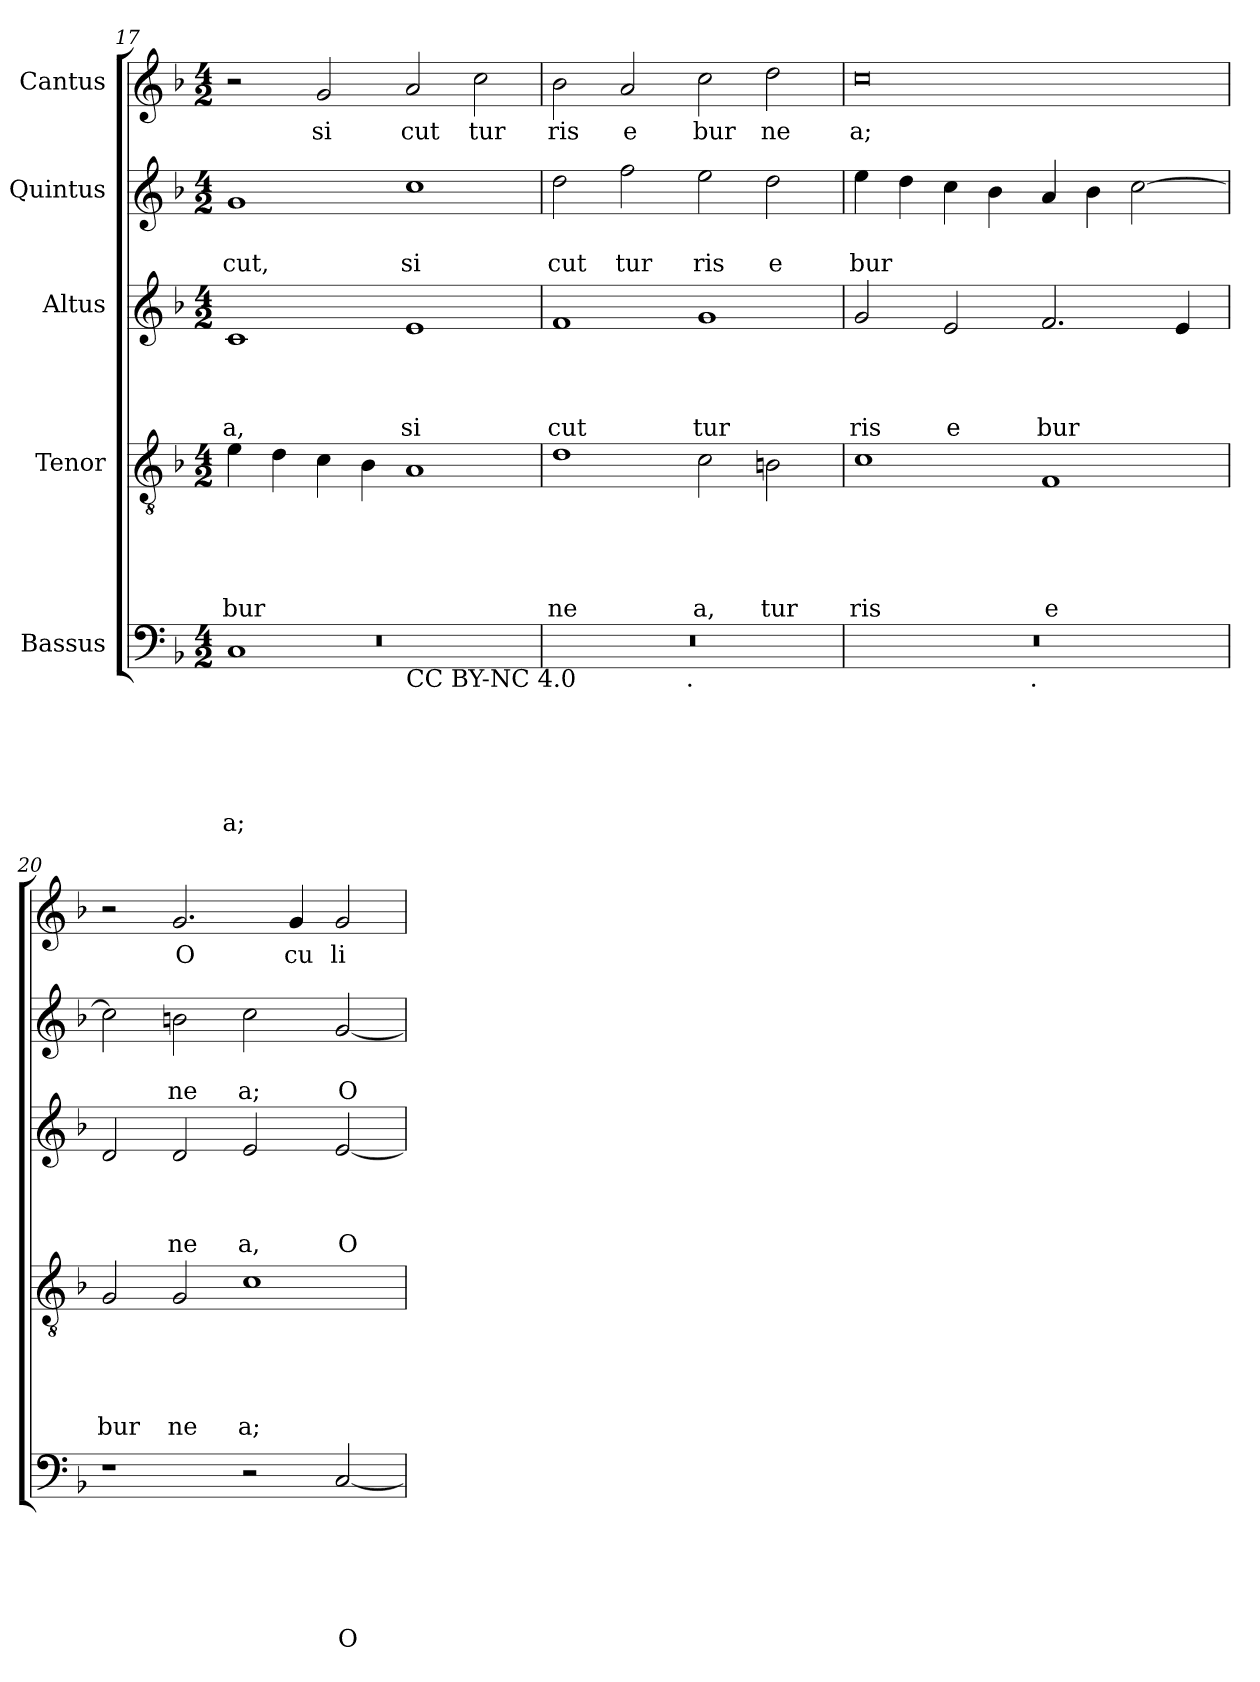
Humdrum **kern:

**kern	**text	**text	**text	**text	**text	**text	**kern	**text	**text	**text	**text	**text	**kern	**text	**text	**text	**text	**kern	**text	**text	**kern	**text
*part5	*part5	*part5	*part5	*part5	*part5	*part5	*part4	*part4	*part4	*part4	*part4	*part4	*part3	*part3	*part3	*part3	*part3	*part2	*part2	*part2	*part1	*part1
*staff5	*staff5	*staff5	*staff5	*staff5	*staff5	*staff5	*staff4	*staff4	*staff4	*staff4	*staff4	*staff4	*staff3	*staff3	*staff3	*staff3	*staff3	*staff2	*staff2	*staff2	*staff1	*staff1
*I"Bassus	*	*	*	*	*	*	*I"Tenor	*	*	*	*	*	*I"Altus	*	*	*	*	*I"Quintus	*	*	*I"Cantus	*
*clefF4	*	*	*	*	*	*	*clefGv2	*	*	*	*	*	*clefG2	*	*	*	*	*clefG2	*	*	*clefG2	*
*k[b-]	*	*	*	*	*	*	*k[b-]	*	*	*	*	*	*k[b-]	*	*	*	*	*k[b-]	*	*	*k[b-]	*
*F:	*	*	*	*	*	*	*F:	*	*	*	*	*	*F:	*	*	*	*	*F:	*	*	*F:	*
*M4/2	*	*	*	*	*	*	*M4/2	*	*	*	*	*	*M4/2	*	*	*	*	*M4/2	*	*	*M4/2	*
=17	=17	=17	=17	=17	=17	=17	=17	=17	=17	=17	=17	=17	=17	=17	=17	=17	=17	=17	=17	=17	=17	=17
*^	*	*	*	*	*	*	*	*	*	*	*	*	*	*	*	*	*	*	*	*	*	*
*	*^	*	*	*	*	*	*	*	*	*	*	*	*	*	*	*	*	*	*	*	*	*	*
!	!	!LO:N:vis=1	!	!	!	!	!	!LO:LY:b	!	!	!	!	!	!LO:LY:b	!	!	!	!	!LO:LY:b	!	!	!LO:LY:b	!	!
0ryy	1C	0r	.	.	.	.	.	-a;	4e\	.	.	.	.	bur	1c	.	.	.	a,	1g	.	cut,	2r	.
.	.	.	.	.	.	.	.	.	4d\	.	.	.	.	.	.	.	.	.	.	.	.	.	.	.
!	!	!	!	!	!	!	!	!	!	!	!	!	!	!	!	!	!	!	!	!	!	!	!	!LO:LY:b
.	.	.	.	.	.	.	.	.	4c\	.	.	.	.	.	.	.	.	.	.	.	.	.	2g/	si
.	.	.	.	.	.	.	.	.	4B-\	.	.	.	.	.	.	.	.	.	.	.	.	.	.	.
!	!LO:TX:b:t=CC BY-NC 4.0	!	!	!	!	!	!	!	!	!	!	!	!	!	!	!	!	!	!	!	!	!	!	!
!	!	!	!	!	!	!	!	!	!	!	!	!	!	!	!	!	!	!	!LO:LY:b	!	!	!LO:LY:b	!	!LO:LY:b
.	1ryy	.	.	.	.	.	.	.	1A	.	.	.	.	.	1e	.	.	.	si	1cc	.	si	2a/	cut
!	!	!	!	!	!	!	!	!	!	!	!	!	!	!	!	!	!	!	!	!	!	!	!	!LO:LY:b
.	.	.	.	.	.	.	.	.	.	.	.	.	.	.	.	.	.	.	.	.	.	.	2cc\	tur
*v	*v	*v	*	*	*	*	*	*	*	*	*	*	*	*	*	*	*	*	*	*	*	*	*	*
=18	=18	=18	=18	=18	=18	=18	=18	=18	=18	=18	=18	=18	=18	=18	=18	=18	=18	=18	=18	=18	=18	=18
!	!	!	!	!	!	!	!	!	!	!	!	!LO:LY:b	!	!	!	!	!LO:LY:b	!	!	!LO:LY:b	!	!LO:LY:b
*^	*	*	*	*	*	*	*	*	*	*	*	*	*	*	*	*	*	*	*	*	*	*
0r	2ryy	.	.	.	.	.	.	1d	.	.	.	.	ne	1f	.	.	.	cut	2dd\	.	cut	2b-\	ris
!	!	!	!	!	!	!	!	!	!	!	!	!	!	!	!	!	!	!	!	!	!LO:LY:b	!	!LO:LY:b
.	4...ryy	.	.	.	.	.	.	.	.	.	.	.	.	.	.	.	.	.	2ff\	.	tur	2a/	e
!	!LO:TX:b:t=.	!	!	!	!	!	!	!	!	!	!	!	!	!	!	!	!	!	!	!	!	!	!
.	1ryy	.	.	.	.	.	.	.	.	.	.	.	.	.	.	.	.	.	.	.	.	.	.
!	!	!	!	!	!	!	!	!	!	!	!	!	!LO:LY:b	!	!	!	!	!LO:LY:b	!	!	!LO:LY:b	!	!LO:LY:b
.	.	.	.	.	.	.	.	2c\	.	.	.	.	a,	1g	.	.	.	tur	2ee\	.	ris	2cc\	bur
!	!	!	!	!	!	!	!	!	!	!	!	!	!LO:LY:b	!	!	!	!	!	!	!	!LO:LY:b	!	!LO:LY:b
.	.	.	.	.	.	.	.	2Bn\	.	.	.	.	tur	.	.	.	.	.	2dd\	.	e	2dd\	ne
.	32ryy	.	.	.	.	.	.	.	.	.	.	.	.	.	.	.	.	.	.	.	.	.	.
!!LO:PB:g=z
=19	=19	=19	=19	=19	=19	=19	=19	=19	=19	=19	=19	=19	=19	=19	=19	=19	=19	=19	=19	=19	=19	=19	=19
!	!	!	!	!	!	!	!	!	!	!	!	!	!LO:LY:b	!	!	!	!	!LO:LY:b	!	!	!LO:LY:b	!	!LO:LY:b
0r	2ryy	.	.	.	.	.	.	1c	.	.	.	.	ris	2g/	.	.	.	ris	4ee\	.	bur	0cc	a;
.	.	.	.	.	.	.	.	.	.	.	.	.	.	.	.	.	.	.	4dd\	.	.	.	.
!	!	!	!	!	!	!	!	!	!	!	!	!	!	!	!	!	!	!LO:LY:b	!	!	!	!	!
.	4...ryy	.	.	.	.	.	.	.	.	.	.	.	.	2e/	.	.	.	e	4cc\	.	.	.	.
.	.	.	.	.	.	.	.	.	.	.	.	.	.	.	.	.	.	.	4b-\	.	.	.	.
!	!LO:TX:b:t=.	!	!	!	!	!	!	!	!	!	!	!	!	!	!	!	!	!	!	!	!	!	!
.	1ryy	.	.	.	.	.	.	.	.	.	.	.	.	.	.	.	.	.	.	.	.	.	.
!	!	!	!	!	!	!	!	!	!	!	!	!	!LO:LY:b	!	!	!	!	!LO:LY:b	!	!	!	!	!
.	.	.	.	.	.	.	.	1F	.	.	.	.	e	2.f/	.	.	.	bur	4a/	.	.	.	.
.	.	.	.	.	.	.	.	.	.	.	.	.	.	.	.	.	.	.	4b-\	.	.	.	.
.	.	.	.	.	.	.	.	.	.	.	.	.	.	.	.	.	.	.	[>2cc\	.	.	.	.
.	.	.	.	.	.	.	.	.	.	.	.	.	.	4e/	.	.	.	.	.	.	.	.	.
.	32ryy	.	.	.	.	.	.	.	.	.	.	.	.	.	.	.	.	.	.	.	.	.	.
=20	=20	=20	=20	=20	=20	=20	=20	=20	=20	=20	=20	=20	=20	=20	=20	=20	=20	=20	=20	=20	=20	=20	=20
!	!	!	!	!	!	!	!	!	!	!	!	!	!LO:LY:b	!	!	!	!	!	!	!	!	!	!
*v	*v	*	*	*	*	*	*	*	*	*	*	*	*	*	*	*	*	*	*	*	*	*	*
1r	.	.	.	.	.	.	2G/	.	.	.	.	bur	2d/	.	.	.	.	2cc\]	.	.	2r	.
!	!	!	!	!	!	!	!	!	!	!	!	!LO:LY:b	!	!	!	!	!LO:LY:b	!	!	!LO:LY:b	!	!LO:LY:b
.	.	.	.	.	.	.	2G/	.	.	.	.	ne	2d/	.	.	.	ne	2bn\	.	ne	2.g/	O
!	!	!	!	!	!	!	!	!	!	!	!	!LO:LY:b	!	!	!	!	!LO:LY:b	!	!	!LO:LY:b	!	!
2r	.	.	.	.	.	.	1c	.	.	.	.	a;	2e/	.	.	.	a,	2cc\	.	a;	.	.
!	!	!	!	!	!	!	!	!	!	!	!	!	!	!	!	!	!	!	!	!	!	!LO:LY:b
.	.	.	.	.	.	.	.	.	.	.	.	.	.	.	.	.	.	.	.	.	4g/	cu
!	!	!	!	!	!	!LO:LY:b	!	!	!	!	!	!	!	!	!	!	!LO:LY:b	!	!	!LO:LY:b	!	!LO:LY:b
[<2C/	.	.	.	.	.	O-	.	.	.	.	.	.	[<2e/	.	.	.	O	[<2g/	.	O	2g/	li
=	=	=	=	=	=	=	=	=	=	=	=	=	=	=	=	=	=	=	=	=	=	=
*-	*-	*-	*-	*-	*-	*-	*-	*-	*-	*-	*-	*-	*-	*-	*-	*-	*-	*-	*-	*-	*-	*-
